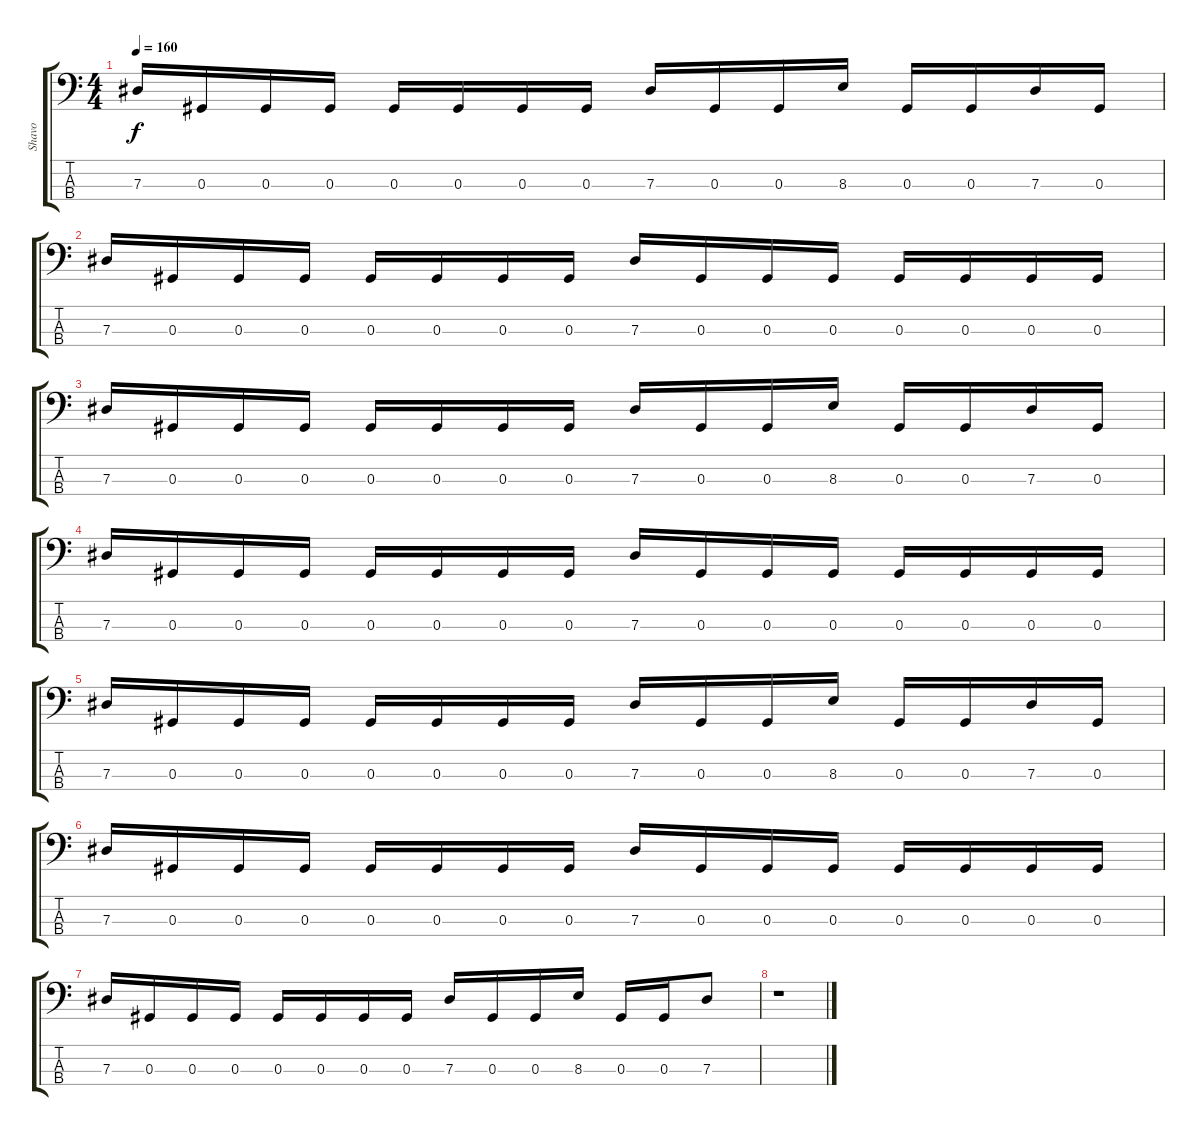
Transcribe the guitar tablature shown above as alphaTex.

\track ("Shavo" "Shavo") {instrument electricbassfinger}
\staff {score tabs}
\tuning (Gb2 Db2 Ab1 Db1) {hide}
\ts (4 4)
\tempo 160
\clef f4
\ks c
7.3.16{dy f} 0.3.16 0.3.16 0.3.16 0.3.16 0.3.16 0.3.16 0.3.16 7.3.16 0.3.16 0.3.16 8.3.16 0.3.16 0.3.16 7.3.16 0.3.16 |
7.3.16 0.3.16 0.3.16 0.3.16 0.3.16 0.3.16 0.3.16 0.3.16 7.3.16 0.3.16 0.3.16 0.3.16 0.3.16 0.3.16 0.3.16 0.3.16 |
7.3.16 0.3.16 0.3.16 0.3.16 0.3.16 0.3.16 0.3.16 0.3.16 7.3.16 0.3.16 0.3.16 8.3.16 0.3.16 0.3.16 7.3.16 0.3.16 |
7.3.16 0.3.16 0.3.16 0.3.16 0.3.16 0.3.16 0.3.16 0.3.16 7.3.16 0.3.16 0.3.16 0.3.16 0.3.16 0.3.16 0.3.16 0.3.16 |
7.3.16 0.3.16 0.3.16 0.3.16 0.3.16 0.3.16 0.3.16 0.3.16 7.3.16 0.3.16 0.3.16 8.3.16 0.3.16 0.3.16 7.3.16 0.3.16 |
7.3.16 0.3.16 0.3.16 0.3.16 0.3.16 0.3.16 0.3.16 0.3.16 7.3.16 0.3.16 0.3.16 0.3.16 0.3.16 0.3.16 0.3.16 0.3.16 |
7.3.16 0.3.16 0.3.16 0.3.16 0.3.16 0.3.16 0.3.16 0.3.16 7.3.16 0.3.16 0.3.16 8.3.16 0.3.16 0.3.16 7.3.8 |
r.1
